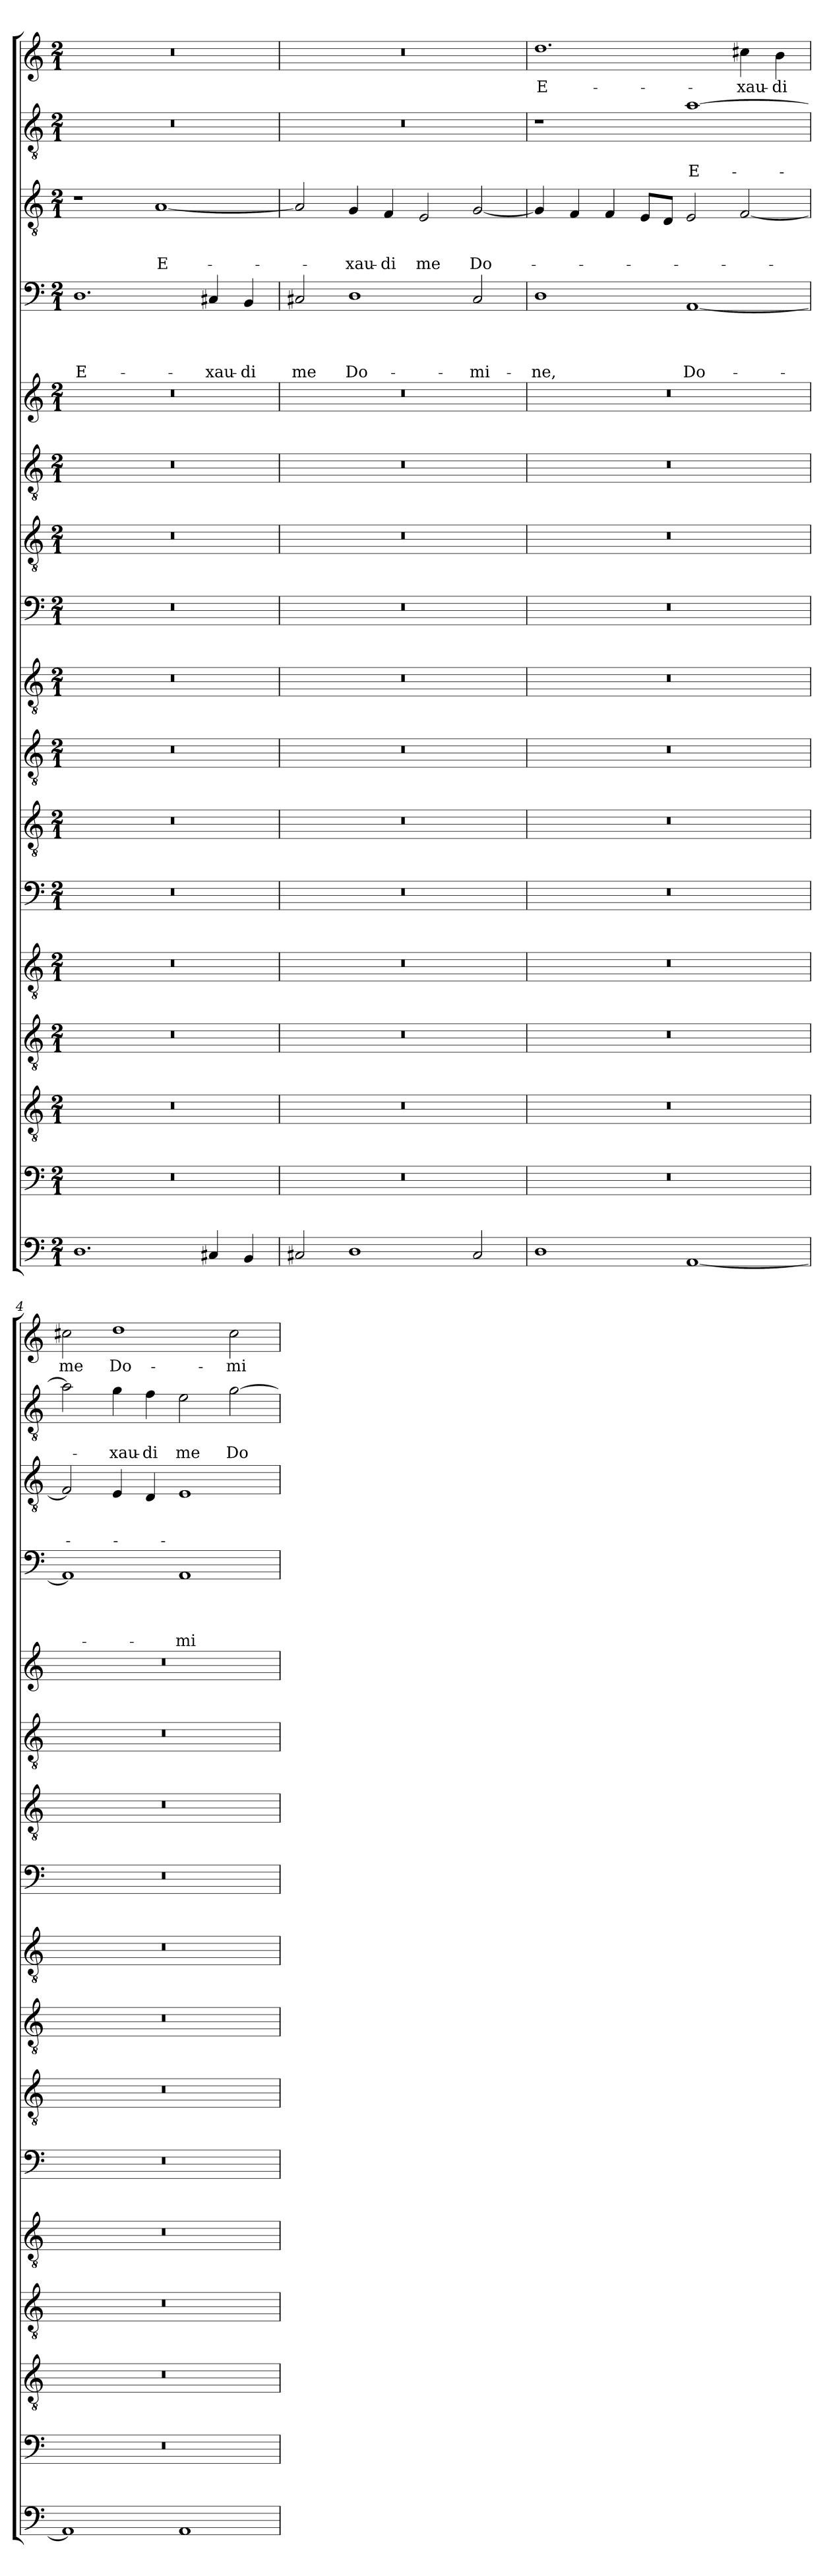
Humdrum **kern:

**kern	**kern	**kern	**kern	**kern	**kern	**kern	**kern	**kern	**kern	**kern	**kern	**kern	**kern	**text	**text	**text	**text	**kern	**text	**text	**text	**kern	**text	**text	**kern	**text
*part17	*part16	*part15	*part14	*part13	*part12	*part11	*part10	*part9	*part8	*part7	*part6	*part5	*part4	*part4	*part4	*part4	*part4	*part3	*part3	*part3	*part3	*part2	*part2	*part2	*part1	*part1
*staff17	*staff16	*staff15	*staff14	*staff13	*staff12	*staff11	*staff10	*staff9	*staff8	*staff7	*staff6	*staff5	*staff4	*staff4	*staff4	*staff4	*staff4	*staff3	*staff3	*staff3	*staff3	*staff2	*staff2	*staff2	*staff1	*staff1
*clefF4	*clefF4	*clefGv2	*clefGv2	*clefGv2	*clefF4	*clefGv2	*clefGv2	*clefGv2	*clefF4	*clefGv2	*clefGv2	*clefG2	*clefF4	*	*	*	*	*clefGv2	*	*	*	*clefGv2	*	*	*clefG2	*
*k[]	*k[]	*k[]	*k[]	*k[]	*k[]	*k[]	*k[]	*k[]	*k[]	*k[]	*k[]	*k[]	*k[]	*	*	*	*	*k[]	*	*	*	*k[]	*	*	*k[]	*
*a:	*a:	*a:	*a:	*a:	*a:	*a:	*a:	*a:	*a:	*a:	*a:	*a:	*a:	*	*	*	*	*a:	*	*	*	*a:	*	*	*a:	*
*M2/1	*M2/1	*M2/1	*M2/1	*M2/1	*M2/1	*M2/1	*M2/1	*M2/1	*M2/1	*M2/1	*M2/1	*M2/1	*M2/1	*	*	*	*	*M2/1	*	*	*	*M2/1	*	*	*M2/1	*
=1	=1	=1	=1	=1	=1	=1	=1	=1	=1	=1	=1	=1	=1	=1	=1	=1	=1	=1	=1	=1	=1	=1	=1	=1	=1	=1
!	!	!	!	!	!	!	!	!	!	!	!	!	!	!	!	!	!LO:LY:b	!	!	!	!	!	!	!	!	!
1.D	0r	0r	0r	0r	0r	0r	0r	0r	0r	0r	0r	0r	1.D	.	.	.	E-	1r	.	.	.	0r	.	.	0r	.
!	!	!	!	!	!	!	!	!	!	!	!	!	!	!	!	!	!	!	!	!	!LO:LY:b	!	!	!	!	!
.	.	.	.	.	.	.	.	.	.	.	.	.	.	.	.	.	.	[1A	.	.	E-	.	.	.	.	.
!	!	!	!	!	!	!	!	!	!	!	!	!	!	!	!	!	!LO:LY:b	!	!	!	!	!	!	!	!	!
4C#X/	.	.	.	.	.	.	.	.	.	.	.	.	4C#X/	.	.	.	-xau-	.	.	.	.	.	.	.	.	.
!	!	!	!	!	!	!	!	!	!	!	!	!	!	!	!	!	!LO:LY:b	!	!	!	!	!	!	!	!	!
4BB/	.	.	.	.	.	.	.	.	.	.	.	.	4BB/	.	.	.	-di	.	.	.	.	.	.	.	.	.
=2	=2	=2	=2	=2	=2	=2	=2	=2	=2	=2	=2	=2	=2	=2	=2	=2	=2	=2	=2	=2	=2	=2	=2	=2	=2	=2
!	!	!	!	!	!	!	!	!	!	!	!	!	!	!	!	!	!LO:LY:b	!	!	!	!	!	!	!	!	!
2C#/	0r	0r	0r	0r	0r	0r	0r	0r	0r	0r	0r	0r	2C#/	.	.	.	me	2A/]	.	.	.	0r	.	.	0r	.
!	!	!	!	!	!	!	!	!	!	!	!	!	!	!	!	!	!LO:LY:b	!	!	!	!LO:LY:b	!	!	!	!	!
1D	.	.	.	.	.	.	.	.	.	.	.	.	1D	.	.	.	Do-	4G/	.	.	-xau-	.	.	.	.	.
!	!	!	!	!	!	!	!	!	!	!	!	!	!	!	!	!	!	!	!	!	!LO:LY:b	!	!	!	!	!
.	.	.	.	.	.	.	.	.	.	.	.	.	.	.	.	.	.	4F/	.	.	-di	.	.	.	.	.
!	!	!	!	!	!	!	!	!	!	!	!	!	!	!	!	!	!	!	!	!	!LO:LY:b	!	!	!	!	!
.	.	.	.	.	.	.	.	.	.	.	.	.	.	.	.	.	.	2E/	.	.	me	.	.	.	.	.
!	!	!	!	!	!	!	!	!	!	!	!	!	!	!	!	!	!LO:LY:b	!	!	!	!LO:LY:b	!	!	!	!	!
2C#/	.	.	.	.	.	.	.	.	.	.	.	.	2C#/	.	.	.	-mi-	[2G/	.	.	Do-	.	.	.	.	.
=3	=3	=3	=3	=3	=3	=3	=3	=3	=3	=3	=3	=3	=3	=3	=3	=3	=3	=3	=3	=3	=3	=3	=3	=3	=3	=3
!	!	!	!	!	!	!	!	!	!	!	!	!	!	!	!	!	!LO:LY:b	!	!	!	!	!	!	!	!	!LO:LY:b
1D	0r	0r	0r	0r	0r	0r	0r	0r	0r	0r	0r	0r	1D	.	.	.	-ne,	4G/]	.	.	.	1r	.	.	1.dd	E-
.	.	.	.	.	.	.	.	.	.	.	.	.	.	.	.	.	.	4F/	.	.	.	.	.	.	.	.
.	.	.	.	.	.	.	.	.	.	.	.	.	.	.	.	.	.	4F/	.	.	.	.	.	.	.	.
.	.	.	.	.	.	.	.	.	.	.	.	.	.	.	.	.	.	8E/L	.	.	.	.	.	.	.	.
.	.	.	.	.	.	.	.	.	.	.	.	.	.	.	.	.	.	8D/J	.	.	.	.	.	.	.	.
!	!	!	!	!	!	!	!	!	!	!	!	!	!	!	!	!	!LO:LY:b	!	!	!	!	!	!	!LO:LY:b	!	!
[1AA	.	.	.	.	.	.	.	.	.	.	.	.	[1AA	.	.	.	Do-	2E/	.	.	.	[1a	.	E-	.	.
!	!	!	!	!	!	!	!	!	!	!	!	!	!	!	!	!	!	!	!	!	!	!	!	!	!	!LO:LY:b
.	.	.	.	.	.	.	.	.	.	.	.	.	.	.	.	.	.	[2F/	.	.	.	.	.	.	4cc#X\	-xau-
!	!	!	!	!	!	!	!	!	!	!	!	!	!	!	!	!	!	!	!	!	!	!	!	!	!	!LO:LY:b
.	.	.	.	.	.	.	.	.	.	.	.	.	.	.	.	.	.	.	.	.	.	.	.	.	4b\	-di
=4	=4	=4	=4	=4	=4	=4	=4	=4	=4	=4	=4	=4	=4	=4	=4	=4	=4	=4	=4	=4	=4	=4	=4	=4	=4	=4
!	!	!	!	!	!	!	!	!	!	!	!	!	!	!	!	!	!	!	!	!	!	!	!	!	!	!LO:LY:b
1AA]	0r	0r	0r	0r	0r	0r	0r	0r	0r	0r	0r	0r	1AA]	.	.	.	.	2F/]	.	.	.	2a\]	.	.	2cc#X\	me
!	!	!	!	!	!	!	!	!	!	!	!	!	!	!	!	!	!	!	!	!	!	!	!	!LO:LY:b	!	!LO:LY:b
.	.	.	.	.	.	.	.	.	.	.	.	.	.	.	.	.	.	4E/	.	.	.	4g\	.	-xau-	1dd	Do-
!	!	!	!	!	!	!	!	!	!	!	!	!	!	!	!	!	!	!	!	!	!	!	!	!LO:LY:b	!	!
.	.	.	.	.	.	.	.	.	.	.	.	.	.	.	.	.	.	4D/	.	.	.	4f\	.	-di	.	.
!	!	!	!	!	!	!	!	!	!	!	!	!	!	!	!	!	!LO:LY:b	!	!	!	!	!	!	!LO:LY:b	!	!
1AA	.	.	.	.	.	.	.	.	.	.	.	.	1AA	.	.	.	-mi-	1E	.	.	.	2e\	.	me	.	.
!	!	!	!	!	!	!	!	!	!	!	!	!	!	!	!	!	!	!	!	!	!	!	!	!LO:LY:b	!	!LO:LY:b
.	.	.	.	.	.	.	.	.	.	.	.	.	.	.	.	.	.	.	.	.	.	[2g\	.	Do-	2cc#\	-mi-
=	=	=	=	=	=	=	=	=	=	=	=	=	=	=	=	=	=	=	=	=	=	=	=	=	=	=
*-	*-	*-	*-	*-	*-	*-	*-	*-	*-	*-	*-	*-	*-	*-	*-	*-	*-	*-	*-	*-	*-	*-	*-	*-	*-	*-
